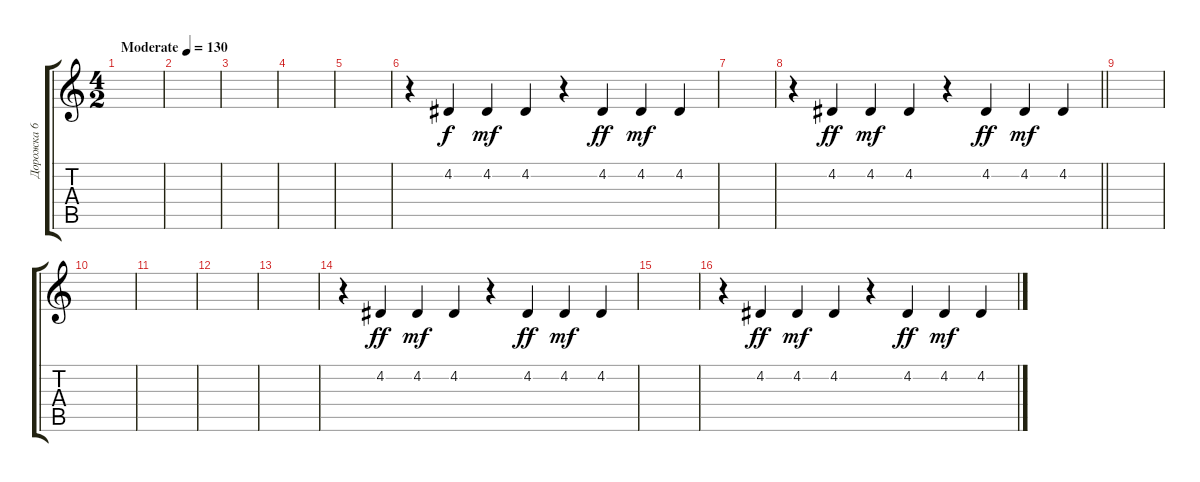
\track ("Дорожка 6" "Дорожка 6") {instrument steeldrums}
\staff {score tabs}
\tuning (E4 B3 G3 D3 A2 E2) {hide}
\ts (4 2)
\tempo (130 "Moderate")
\clef g2
\ks c
|
|
|
|
|
r.4 4.2.4 4.2.4{dy mf} 4.2.4 r.4 4.2.4{dy ff} 4.2.4{dy mf} 4.2.4 |
|
\barLineRight lightlight
r.4 4.2.4{dy ff} 4.2.4{dy mf} 4.2.4 r.4 4.2.4{dy ff} 4.2.4{dy mf} 4.2.4 |
|
|
|
|
|
r.4 4.2.4{dy ff} 4.2.4{dy mf} 4.2.4 r.4 4.2.4{dy ff} 4.2.4{dy mf} 4.2.4 |
|
r.4 4.2.4{dy ff} 4.2.4{dy mf} 4.2.4 r.4 4.2.4{dy ff} 4.2.4{dy mf} 4.2.4
